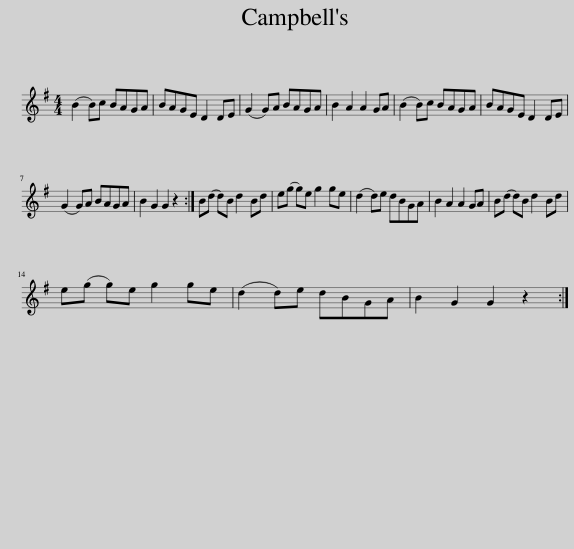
X:1
L:1/8
M:4/4
I:linebreak $
K:G
V:1 treble
V:1
 (B2 B)c BAGA | BAGE D2 DE | (G2 G)A BAGA | B2 A2 A2 GA | (B2 B)c BAGA | %5
 BAGE D2 DE |$ (G2 G)A BAGA | B2 G2 G2 z2 :| B(d d)B d2 Bd | e(g g)e g2 ge | %10
 (d2 d)e dBGA | B2 A2 A2 GA | B(d d)B d2 Bd |$ e(g g)e g2 ge | (d2 d)e dBGA | %15
 B2 G2 G2 z2 :| %16
